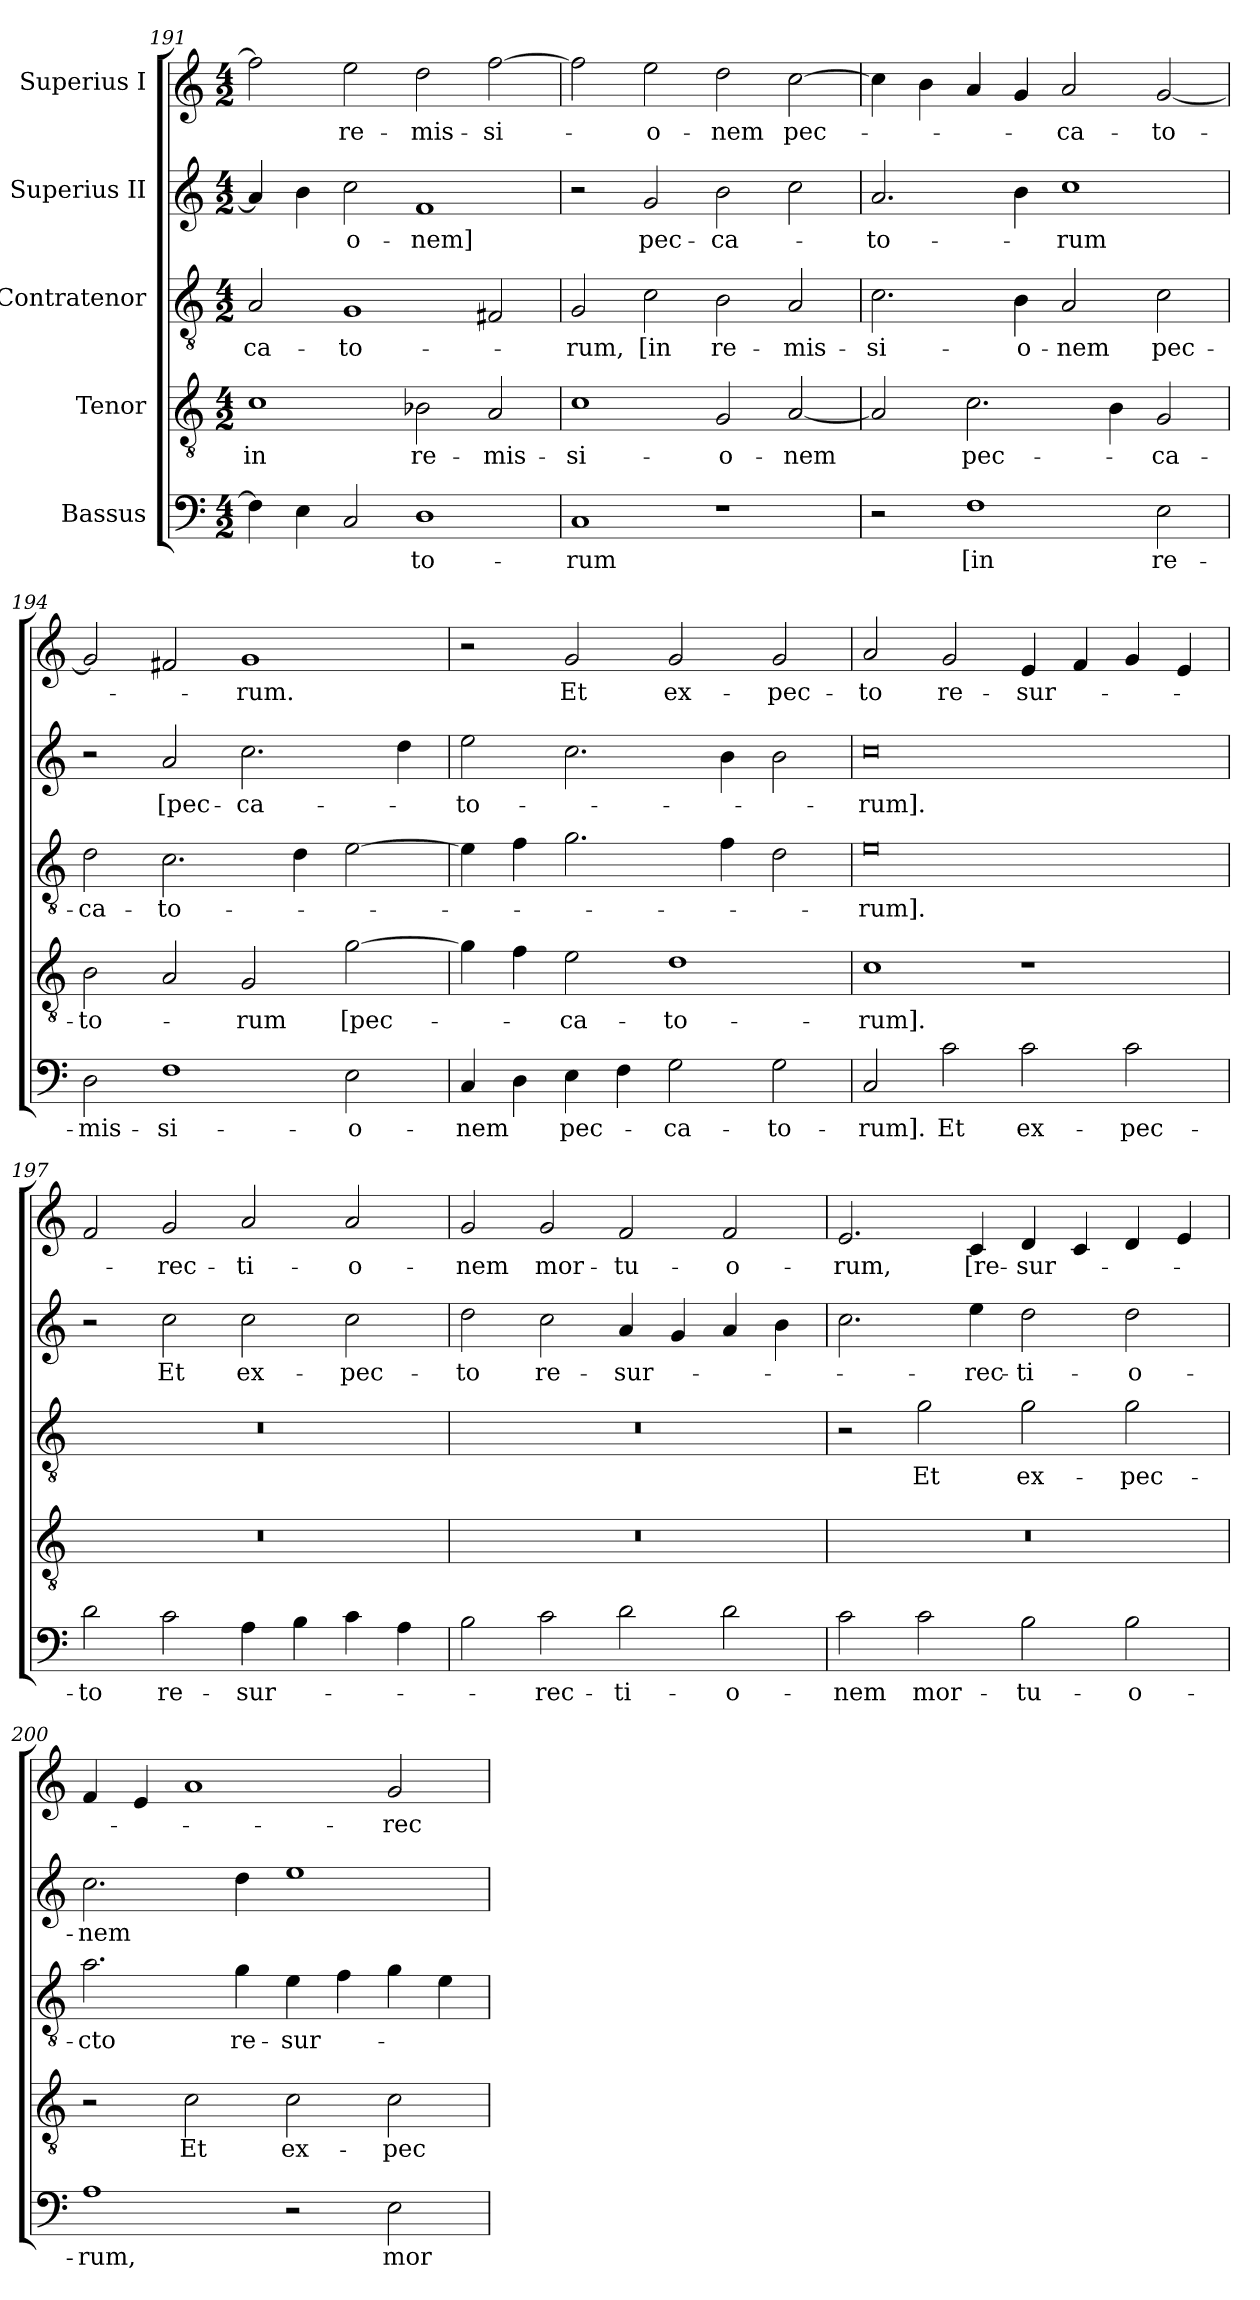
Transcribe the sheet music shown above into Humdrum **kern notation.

**kern	**text	**kern	**text	**kern	**text	**kern	**text	**kern	**text
*part5	*part5	*part4	*part4	*part3	*part3	*part2	*part2	*part1	*part1
*staff5	*staff5	*staff4	*staff4	*staff3	*staff3	*staff2	*staff2	*staff1	*staff1
*I"Bassus	*	*I"Tenor	*	*I"Contratenor	*	*I"Superius II	*	*I"Superius I	*
*clefF4	*	*clefGv2	*	*clefGv2	*	*clefG2	*	*clefG2	*
*k[]	*	*k[]	*	*k[]	*	*k[]	*	*k[]	*
*M4/2	*	*M4/2	*	*M4/2	*	*M4/2	*	*M4/2	*
=191	=191	=191	=191	=191	=191	=191	=191	=191	=191
4F\]	.	1c\	in	2A/	-ca-	4a/]	.	2ff\]	.
4E\	.	.	.	.	.	4b\	.	.	.
2C/	.	.	.	1G/	-to-	2cc\	-o-	2ee\	re-
1D\	-to-	2B-X\	re-	.	.	1f/	-nem]	2dd\	-mis-
.	.	2A/	-mis-	2F#X/	.	.	.	[2ff\	-si-
=192	=192	=192	=192	=192	=192	=192	=192	=192	=192
1C/	-rum	1c\	-si-	2G/	-rum,	2r	.	2ff\]	.
.	.	.	.	2c\	[in	2g/	pec-	2ee\	-o-
1r	.	2G/	-o-	2B\	re-	2b\	-ca-	2dd\	-nem
.	.	[2A/	-nem	2A/	-mis-	2cc\	.	[2cc\	pec-
=193	=193	=193	=193	=193	=193	=193	=193	=193	=193
2r	.	2A/]	.	2.c\	-si-	2.a/	-to-	4cc\]	.
.	.	.	.	.	.	.	.	4b\	.
1F\	[in	2.c\	pec-	.	.	.	.	4a/	.
.	.	.	.	4B\	-o-	4b\	.	4g/	.
.	.	.	.	2A/	-nem	1cc\	-rum	2a/	-ca-
.	.	4B\	.	.	.	.	.	.	.
2E\	re-	2G/	-ca-	2c\	pec-	.	.	[2g/	-to-
=194	=194	=194	=194	=194	=194	=194	=194	=194	=194
2D\	-mis-	2B\	-to-	2d\	-ca-	2r	.	2g/]	.
1F\	-si-	2A/	.	2.c\	-to-	2a/	[pec-	2f#X/	.
.	.	2G/	-rum	.	.	2.cc\	-ca-	1g/	-rum.
.	.	.	.	4d\	.	.	.	.	.
2E\	-o-	[2g\	[pec-	[2e\	.	.	.	.	.
.	.	.	.	.	.	4dd\	.	.	.
=195	=195	=195	=195	=195	=195	=195	=195	=195	=195
4C/	-nem	4g\]	.	4e\]	.	2ee\	-to-	2r	.
4D\	.	4f\	.	4f\	.	.	.	.	.
4E\	pec-	2e\	-ca-	2.g\	.	2.cc\	.	2g/	Et
4F\	.	.	.	.	.	.	.	.	.
2G\	-ca-	1d\	-to-	.	.	.	.	2g/	ex-
.	.	.	.	4f\	.	4b\	.	.	.
2G\	-to-	.	.	2d\	.	2b\	.	2g/	-pec-
=196	=196	=196	=196	=196	=196	=196	=196	=196	=196
2C/	-rum].	1c\	-rum].	0e\	-rum].	0cc\	-rum].	2a/	-to
2c\	Et	.	.	.	.	.	.	2g/	re-
2c\	ex-	1r	.	.	.	.	.	4e/	-sur-
.	.	.	.	.	.	.	.	4f/	.
2c\	-pec-	.	.	.	.	.	.	4g/	.
.	.	.	.	.	.	.	.	4e/	.
=197	=197	=197	=197	=197	=197	=197	=197	=197	=197
2d\	-to	0r	.	0r	.	2r	.	2f/	.
2c\	re-	.	.	.	.	2cc\	Et	2g/	-rec-
4A\	-sur-	.	.	.	.	2cc\	ex-	2a/	-ti-
4B\	.	.	.	.	.	.	.	.	.
4c\	.	.	.	.	.	2cc\	-pec-	2a/	-o-
4A\	.	.	.	.	.	.	.	.	.
=198	=198	=198	=198	=198	=198	=198	=198	=198	=198
2B\	.	0r	.	0r	.	2dd\	-to	2g/	-nem
2c\	-rec-	.	.	.	.	2cc\	re-	2g/	mor-
2d\	-ti-	.	.	.	.	4a/	-sur-	2f/	-tu-
.	.	.	.	.	.	4g/	.	.	.
2d\	-o-	.	.	.	.	4a/	.	2f/	-o-
.	.	.	.	.	.	4b\	.	.	.
=199	=199	=199	=199	=199	=199	=199	=199	=199	=199
2c\	-nem	0r	.	2r	.	2.cc\	.	2.e/	-rum,
2c\	mor-	.	.	2g\	Et	.	.	.	.
.	.	.	.	.	.	4ee\	-rec-	4c/	[re-
2B\	-tu-	.	.	2g\	ex-	2dd\	-ti-	4d/	-sur-
.	.	.	.	.	.	.	.	4c/	.
2B\	-o-	.	.	2g\	-pec-	2dd\	-o-	4d/	.
.	.	.	.	.	.	.	.	4e/	.
=200	=200	=200	=200	=200	=200	=200	=200	=200	=200
1A\	-rum,	2r	.	2.a\	-cto	2.cc\	-nem	4f/	.
.	.	.	.	.	.	.	.	4e/	.
.	.	2c\	Et	.	.	.	.	1a/	.
.	.	.	.	4g\	re-	4dd\	.	.	.
2r	.	2c\	ex-	4e\	-sur-	1ee\	.	.	.
.	.	.	.	4f\	.	.	.	.	.
2E\	mor-	2c\	-pec-	4g\	.	.	.	2g/	-rec-
.	.	.	.	4e\	.	.	.	.	.
=	=	=	=	=	=	=	=	=	=
*-	*-	*-	*-	*-	*-	*-	*-	*-	*-
